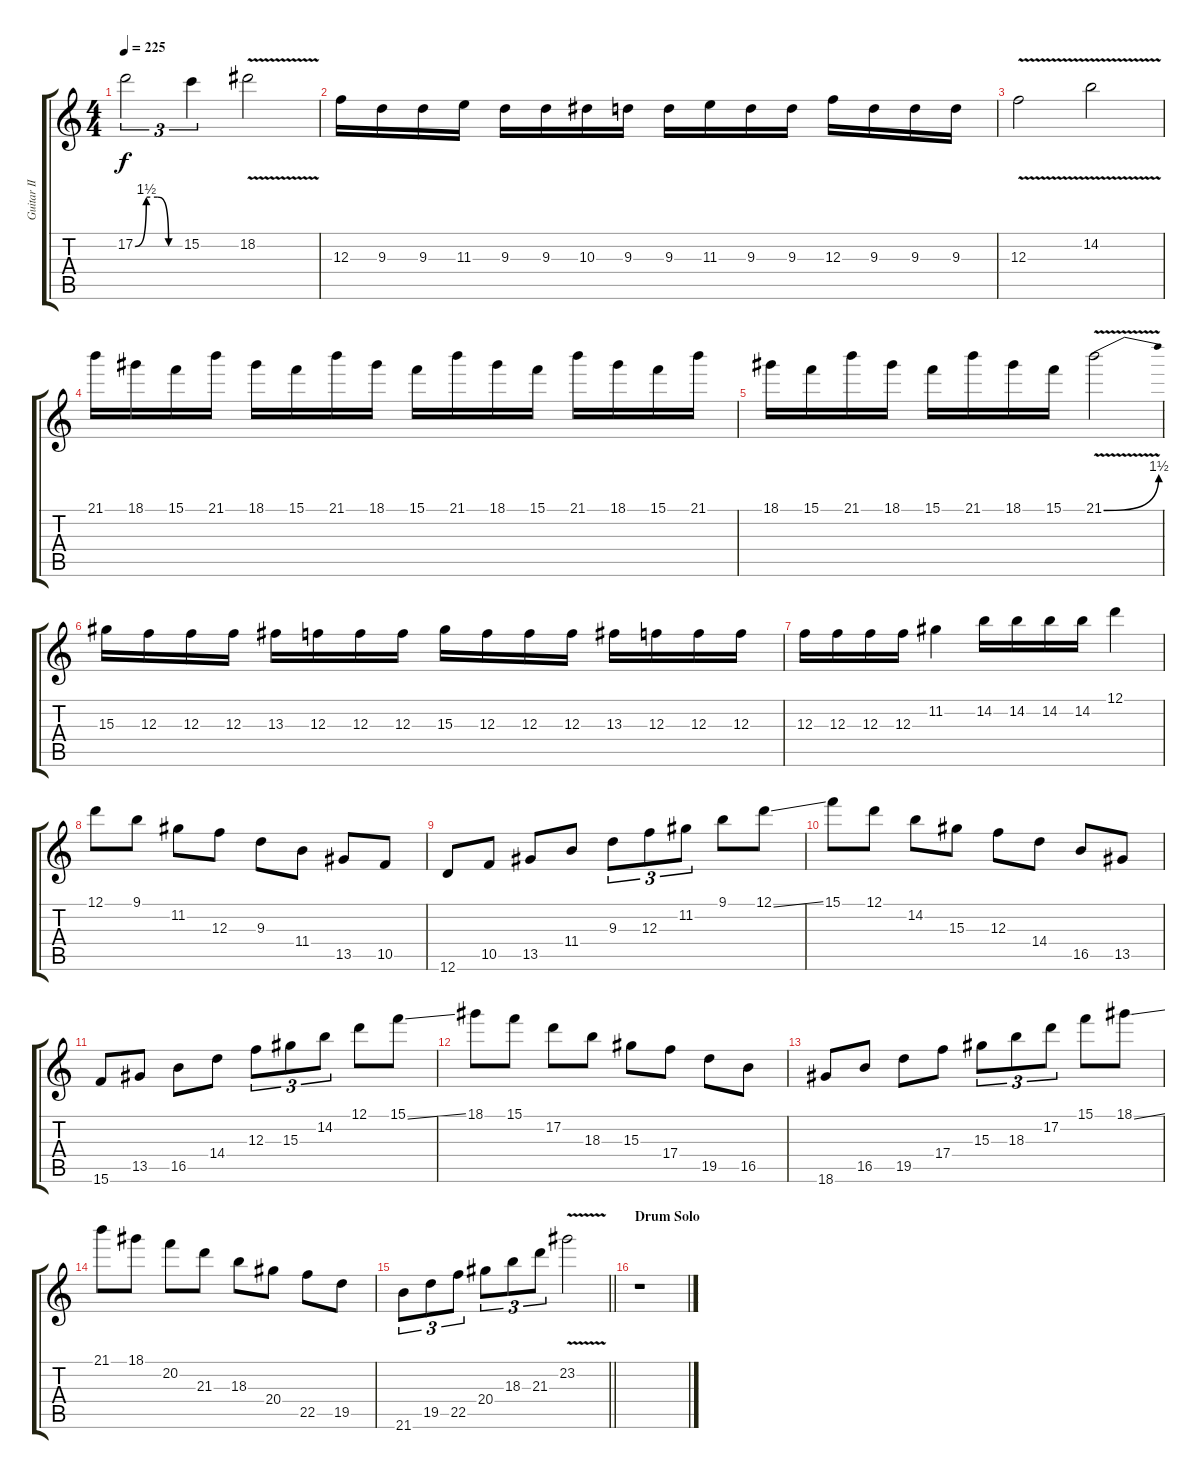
\track ("Guitar II" "Guitar II") {instrument distortionguitar}
\staff {score tabs}
\tuning (D4 A3 F3 C3 G2 D2) {hide}
\ts (4 4)
\tempo 225
\clef g2
\ks c
17.2{be (custom 0 0 15 6 30 6 45 0 60 0)}.2{tu (3 2) dy f} 15.2.4{tu (3 2)} 18.2{v}.2 |
12.3.16 9.3.16 9.3.16 11.3.16 9.3.16 9.3.16 10.3.16 9.3.16 9.3.16 11.3.16 9.3.16 9.3.16 12.3.16 9.3.16 9.3.16 9.3.16 |
12.3{v}.2 14.2{v}.2 |
21.1.16 18.1.16 15.1.16 21.1.16 18.1.16 15.1.16 21.1.16 18.1.16 15.1.16 21.1.16 18.1.16 15.1.16 21.1.16 18.1.16 15.1.16 21.1.16 |
18.1.16 15.1.16 21.1.16 18.1.16 15.1.16 21.1.16 18.1.16 15.1.16 21.1{be (bend 0 0 60 6) v}.2 |
15.3.16 12.3.16 12.3.16 12.3.16 13.3.16 12.3.16 12.3.16 12.3.16 15.3.16 12.3.16 12.3.16 12.3.16 13.3.16 12.3.16 12.3.16 12.3.16 |
12.3.16 12.3.16 12.3.16 12.3.16 11.2.4 14.2.16 14.2.16 14.2.16 14.2.16 12.1.4 |
12.1.8 9.1.8 11.2.8 12.3.8 9.3.8 11.4.8 13.5.8 10.5.8 |
12.6.8 10.5.8 13.5.8 11.4.8 9.3.8{tu (3 2)} 12.3.8{tu (3 2)} 11.2.8{tu (3 2)} 9.1.8 12.1{ss}.8 |
15.1.8 12.1.8 14.2.8 15.3.8 12.3.8 14.4.8 16.5.8 13.5.8 |
15.6.8 13.5.8 16.5.8 14.4.8 12.3.8{tu (3 2)} 15.3.8{tu (3 2)} 14.2.8{tu (3 2)} 12.1.8 15.1{ss}.8 |
18.1.8 15.1.8 17.2.8 18.3.8 15.3.8 17.4.8 19.5.8 16.5.8 |
18.6.8 16.5.8 19.5.8 17.4.8 15.3.8{tu (3 2)} 18.3.8{tu (3 2)} 17.2.8{tu (3 2)} 15.1.8 18.1{ss}.8 |
21.1.8 18.1.8 20.2.8 21.3.8 18.3.8 20.4.8 22.5.8 19.5.8 |
\barLineRight lightlight
21.6.8{tu (3 2)} 19.5.8{tu (3 2)} 22.5.8{tu (3 2)} 20.4.8{tu (3 2)} 18.3.8{tu (3 2)} 21.3.8{tu (3 2)} 23.2{v}.2 |
\section ("" "Drum Solo")
r.1
